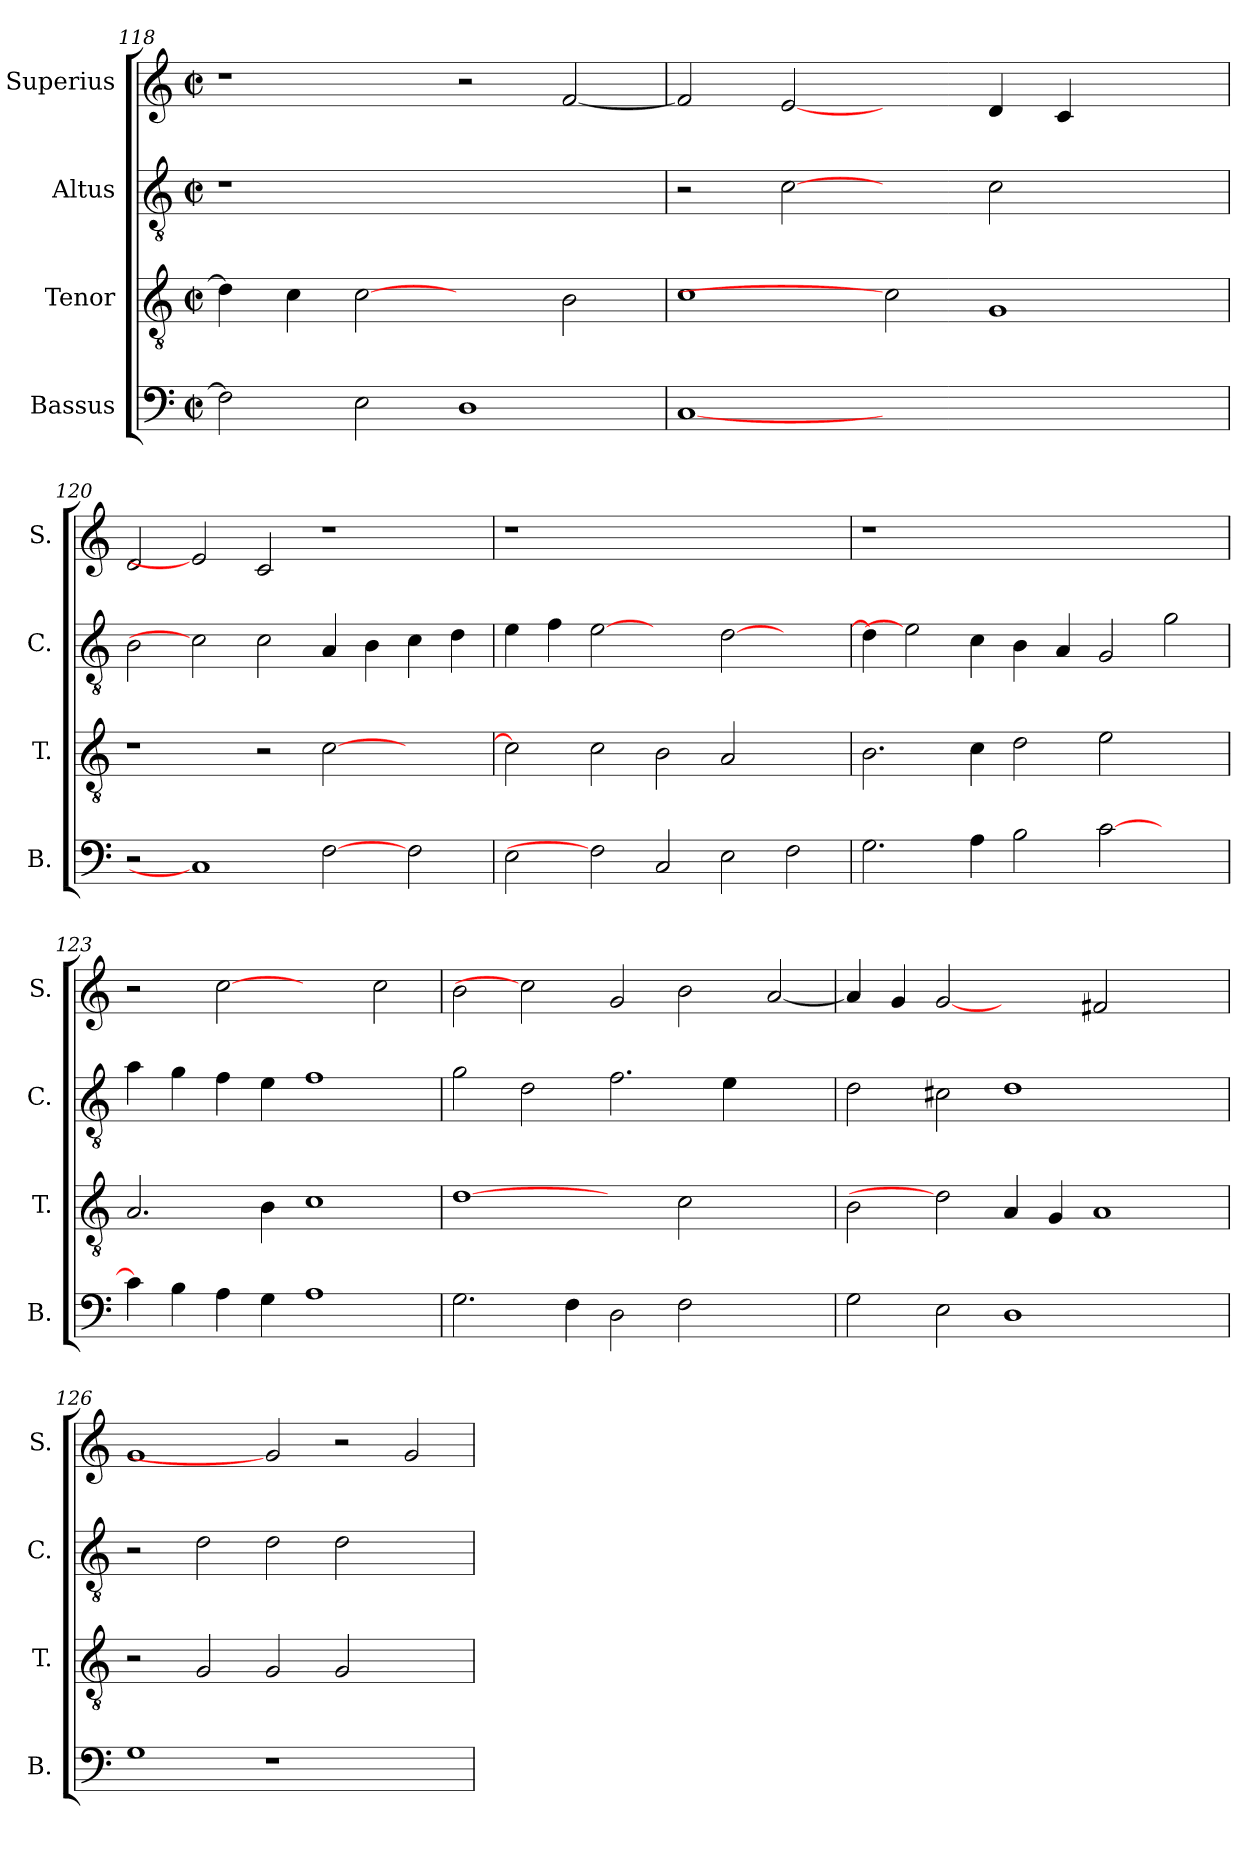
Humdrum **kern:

**kern	**kern	**kern	**kern
*part4	*part3	*part2	*part1
*staff4	*staff3	*staff2	*staff1
*I"Bassus	*I"Tenor	*I"Altus	*I"Superius
*I'B.	*I'T.	*I'C.	*I'S.
*clefF4	*clefGv2	*clefGv2	*clefG2
*	*ITrd7c12	*ITrd7c12	*
*k[]	*k[]	*k[]	*k[]
*C:	*C:	*C:	*C:
*M2/2	*M2/2	*M2/2	*M2/2
*met(c|)	*met(c|)	*met(c|)	*met(c|)
=118	=118	=118	=118
!	!	!LO:N:vis=1	!
2Fi\]	4Di\]	1r	1r
.	4Ci\	.	.
2Ei\	[2Ci	.	.
1Di	2ryy	1ryy	2r
.	2BBi\	.	[<2fi/
=119	=119	=119	=119
[1Ci	1Ci	2r	2fi/]
.	.	[2Ci	[2ei
1.ryy	2Ci]	2ryy	2ryy
.	1GGi	2Ci\	4di/
.	.	.	4ci/
.	.	2ryy	2ryy
=120	=120	=120	=120
2r	1r	2BBi\	2di/
1Ci]	.	2Ci]	2ei]
.	2r	2Ci\	2ci/
[2Fi	[>2Ci\	4AAi/	1r
.	.	4BBi\	.
2Fi\	2ryy	4Ci\	.
.	.	4Di\	.
!!LO:LB:g=z
=121	=121	=121	=121
!	!	!	!LO:N:vis=1
2Ei\	2Ci\]	4Ei\	1r
.	.	4Fi\	.
2Fi]	2Ci\	[2Ei	.
2Ci/	2BBi\	2ryy	1.ryy
2Ei\	2AAi/	[>2Di\	.
2Fi\	2ryy	2ryy	.
=122	=122	=122	=122
!	!	!	!LO:N:vis=1
2.Gi\	2.BBi\	4Di\]	1r
.	.	2Ei]	.
4Ai\	4Ci\	4Ci\	.
2Bi\	2Di\	4BBi\	1.ryy
.	.	4AAi/	.
[>2ci\	2Ei\	2GGi/	.
2ryy	2ryy	2Gi\	.
=123	=123	=123	=123
4ci\]	2.AAi/	4Ai\	2r
4Bi\	.	4Gi\	.
4Ai\	.	4Fi\	[2cci
4Gi\	4BBi\	4Ei\	.
1Ai	1Ci	1Fi	2ryy
.	.	.	2cci\
=124	=124	=124	=124
2.Gi\	[1Di	2Gi\	2bi\
.	.	2Di\	2cci]
4Fi\	.	.	.
2Di\	2ryy	2.Fi\	2gi/
2Fi\	2Ci\	.	2bi\
.	.	4Ei\	.
2ryy	2ryy	2ryy	[<2ai/
!!LO:PB:g=z
=125	=125	=125	=125
2Gi\	2BBi\	2Di\	4ai/]
.	.	.	4gi/
2Ei\	2Di]	2C#Xi\	[2gi
1Di	4AAi/	1Di	2ryy
.	4GGi/	.	.
.	1AAi	.	2f#Xi/
2ryy	.	2ryy	2ryy
=126	=126	=126	=126
1Gi	2r	2r	1gi
.	2GGi/	2Di\	.
1r	2GGi/	2Di\	2gi]
.	2GGi/	2Di\	2r
2ryy	2ryy	2ryy	2gi/
=	=	=	=
*-	*-	*-	*-
